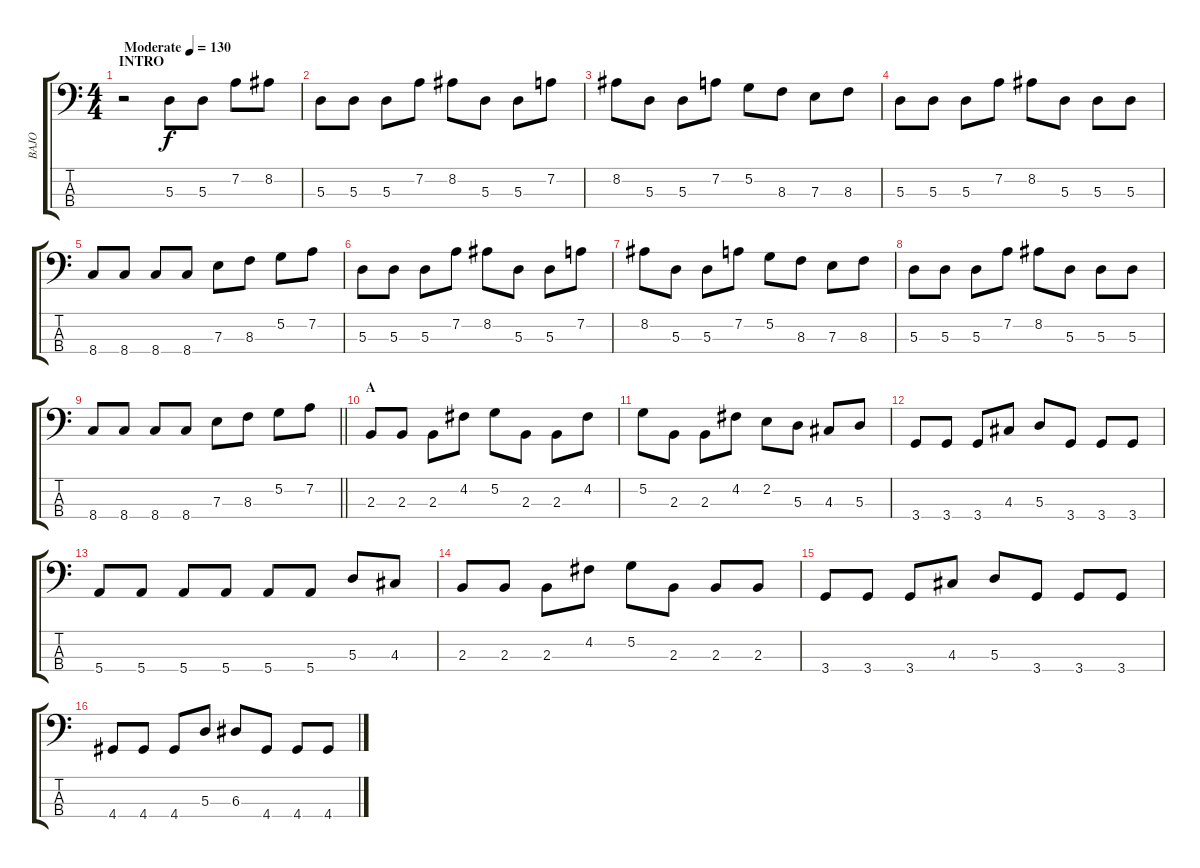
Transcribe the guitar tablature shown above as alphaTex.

\track ("BAJO" "BAJO") {instrument electricbassfinger}
\staff {score tabs}
\tuning (G2 D2 A1 E1) {hide}
\ts (4 4)
\section ("" "INTRO")
\tempo (130 "Moderate")
\clef f4
\ks c
r.2{dy f instrument electricbassfinger} 5.3.8 5.3.8 7.2.8 8.2.8 |
5.3.8 5.3.8 5.3.8 7.2.8 8.2.8 5.3.8 5.3.8 7.2.8 |
8.2.8 5.3.8 5.3.8 7.2.8 5.2.8 8.3.8 7.3.8 8.3.8 |
5.3.8 5.3.8 5.3.8 7.2.8 8.2.8 5.3.8 5.3.8 5.3.8 |
8.4.8 8.4.8 8.4.8 8.4.8 7.3.8 8.3.8 5.2.8 7.2.8 |
5.3.8 5.3.8 5.3.8 7.2.8 8.2.8 5.3.8 5.3.8 7.2.8 |
8.2.8 5.3.8 5.3.8 7.2.8 5.2.8 8.3.8 7.3.8 8.3.8 |
5.3.8 5.3.8 5.3.8 7.2.8 8.2.8 5.3.8 5.3.8 5.3.8 |
\barLineRight lightlight
8.4.8 8.4.8 8.4.8 8.4.8 7.3.8 8.3.8 5.2.8 7.2.8 |
\section ("" "A")
2.3.8 2.3.8 2.3.8 4.2.8 5.2.8 2.3.8 2.3.8 4.2.8 |
5.2.8 2.3.8 2.3.8 4.2.8 2.2.8 5.3.8 4.3.8 5.3.8 |
3.4.8 3.4.8 3.4.8 4.3.8 5.3.8 3.4.8 3.4.8 3.4.8 |
5.4.8 5.4.8 5.4.8 5.4.8 5.4.8 5.4.8 5.3.8 4.3.8 |
2.3.8 2.3.8 2.3.8 4.2.8 5.2.8 2.3.8 2.3.8 2.3.8 |
3.4.8 3.4.8 3.4.8 4.3.8 5.3.8 3.4.8 3.4.8 3.4.8 |
4.4.8 4.4.8 4.4.8 5.3.8 6.3.8 4.4.8 4.4.8 4.4.8
